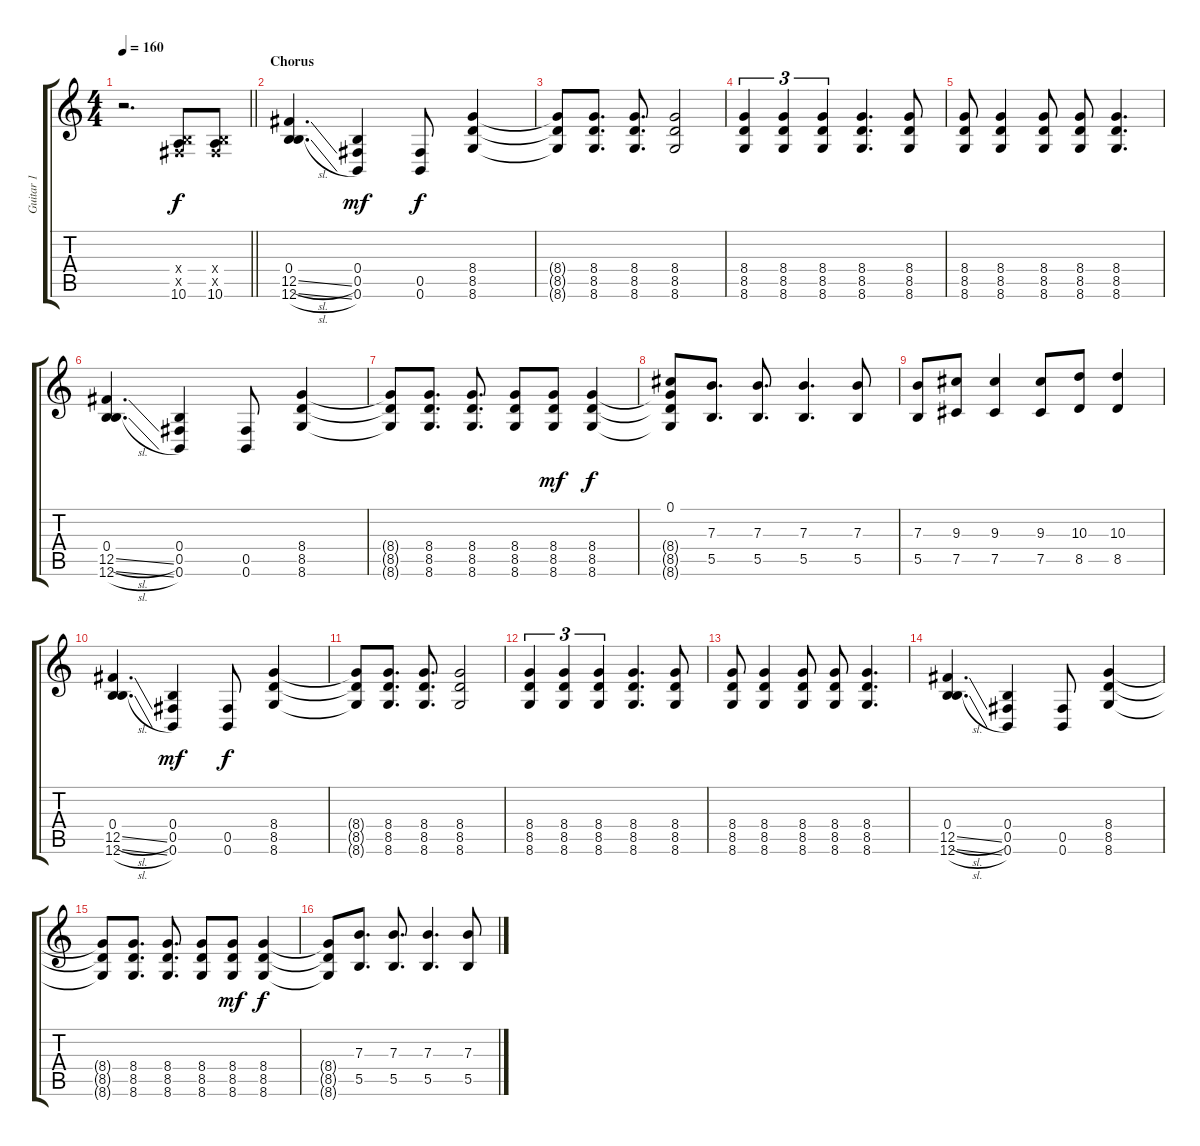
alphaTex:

\track ("Guitar 1" "Guitar 1") {instrument overdrivenguitar}
\staff {score tabs}
\tuning (Db4 Ab3 E3 B2 Gb2 B1) {hide}
\ts (4 4)
\tempo 160
\clef g2
\barLineRight lightlight
\ks c
r.2{d dy f} (0.4{x} 0.5{x} 10.6).8 (0.4{x} 0.5{x} 10.6).8 |
\section ("" "Chorus")
(0.4 12.5{sl} 12.6{sl}).4{d balance 11 instrument overdrivenguitar} (0.4 0.5 0.6).4{dy mf} (0.5 0.6).8{dy f} (8.4 8.5 8.6).4 |
(8.4{t} 8.5{t} 8.6{t}).8 (8.4 8.5 8.6).8{d} (8.4 8.5 8.6).8{d} (8.4 8.5 8.6).2 |
(8.4 8.5 8.6).4{tu (3 2)} (8.4 8.5 8.6).4{tu (3 2)} (8.4 8.5 8.6).4{tu (3 2)} (8.4 8.5 8.6).4{d} (8.4 8.5 8.6).8 |
(8.4 8.5 8.6).8 (8.4 8.5 8.6).4 (8.4 8.5 8.6).8 (8.4 8.5 8.6).8 (8.4 8.5 8.6).4{d} |
(0.4 12.5{sl} 12.6{sl}).4{d} (0.4 0.5 0.6).4 (0.5 0.6).8 (8.4 8.5 8.6).4 |
(8.4{t} 8.5{t} 8.6{t}).8 (8.4 8.5 8.6).8{d} (8.4 8.5 8.6).8{d} (8.4 8.5 8.6).8 (8.4 8.5 8.6).8{dy mf} (8.4 8.5 8.6).4{dy f} |
(0.1 8.4{t} 8.5{t} 8.6{t}).8 (7.3 5.5).8{d} (7.3 5.5).8{d} (7.3 5.5).4{d} (7.3 5.5).8 |
(7.3 5.5).8 (9.3 7.5).8 (9.3 7.5).4 (9.3 7.5).8 (10.3 8.5).8 (10.3 8.5).4 |
(0.4 12.5{sl} 12.6{sl}).4{d balance 11 instrument overdrivenguitar} (0.4 0.5 0.6).4{dy mf} (0.5 0.6).8{dy f} (8.4 8.5 8.6).4 |
(8.4{t} 8.5{t} 8.6{t}).8 (8.4 8.5 8.6).8{d} (8.4 8.5 8.6).8{d} (8.4 8.5 8.6).2 |
(8.4 8.5 8.6).4{tu (3 2)} (8.4 8.5 8.6).4{tu (3 2)} (8.4 8.5 8.6).4{tu (3 2)} (8.4 8.5 8.6).4{d} (8.4 8.5 8.6).8 |
(8.4 8.5 8.6).8 (8.4 8.5 8.6).4 (8.4 8.5 8.6).8 (8.4 8.5 8.6).8 (8.4 8.5 8.6).4{d} |
(0.4 12.5{sl} 12.6{sl}).4{d} (0.4 0.5 0.6).4 (0.5 0.6).8 (8.4 8.5 8.6).4 |
(8.4{t} 8.5{t} 8.6{t}).8 (8.4 8.5 8.6).8{d} (8.4 8.5 8.6).8{d} (8.4 8.5 8.6).8 (8.4 8.5 8.6).8{dy mf} (8.4 8.5 8.6).4{dy f} |
(8.4{t} 8.5{t} 8.6{t}).8 (7.3 5.5).8{d} (7.3 5.5).8{d} (7.3 5.5).4{d} (7.3 5.5).8
